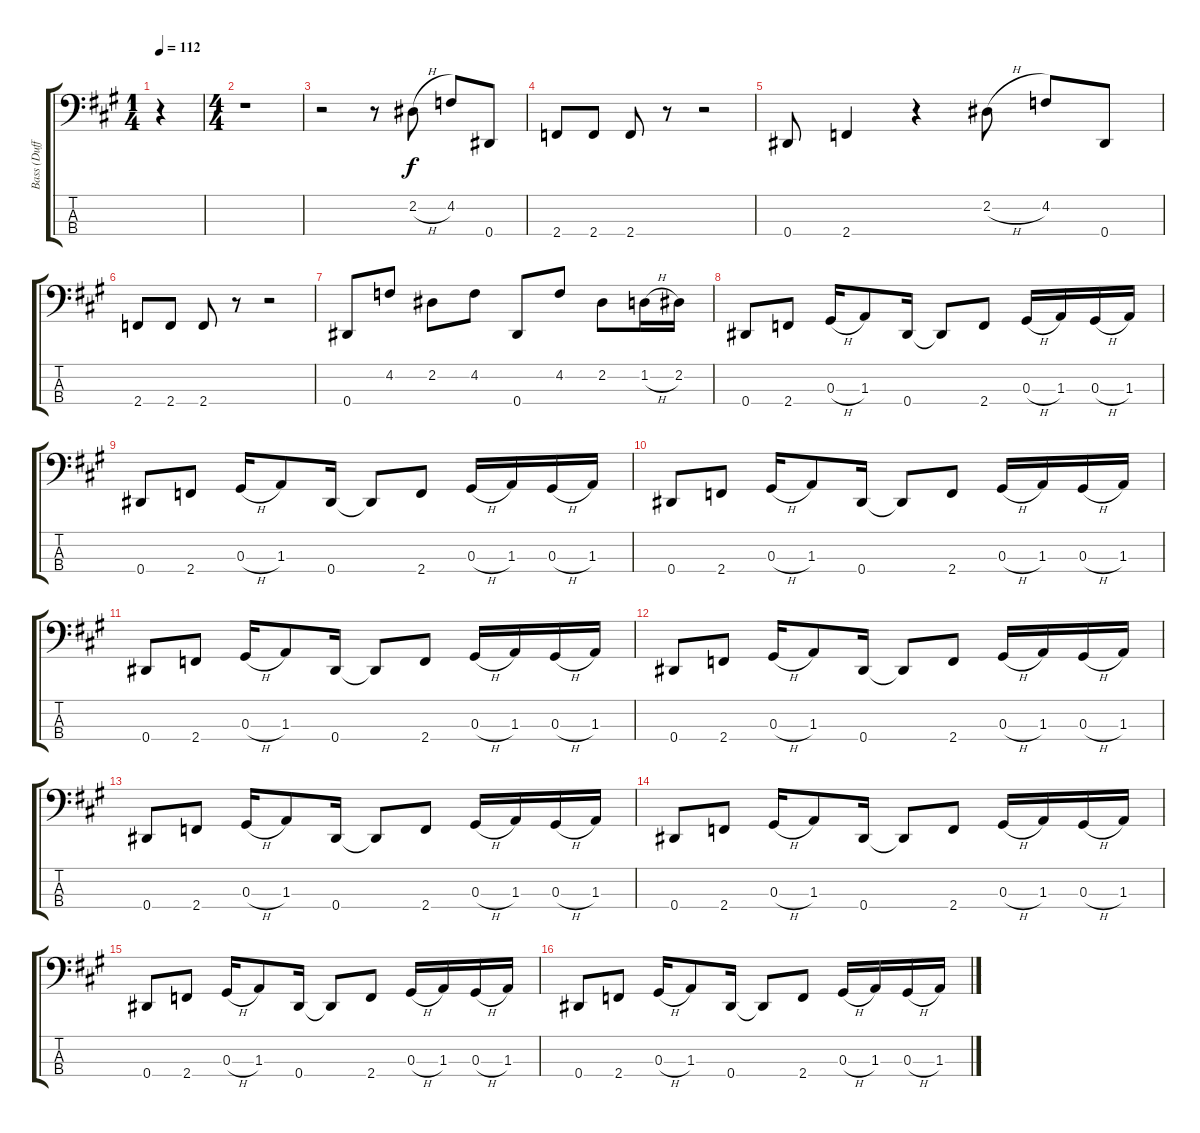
\track ("Bass (Duff)" "Bass (Duff") {instrument electricbasspick}
\staff {score tabs}
\tuning (Gb2 Db2 Ab1 Eb1) {hide}
\ts (1 4)
\tempo 112
\clef f4
\ks f#minor
r.4{dy f instrument electricbasspick} |
\ts (4 4)
r.1 |
r.2 r.8 2.2{h}.8 4.2.8 0.4.8 |
2.4.8 2.4.8 2.4.8 r.8 r.2 |
0.4.8 2.4.4 r.4 2.2{h}.8 4.2.8 0.4.8 |
2.4.8 2.4.8 2.4.8 r.8 r.2 |
0.4.8 4.2.8 2.2.8 4.2.8 0.4.8 4.2.8 2.2.8 1.2{h}.16 2.2.16 |
0.4.8 2.4.8 0.3{h}.16 1.3.8 0.4.16 0.4{t}.8 2.4.8 0.3{h}.16 1.3.16 0.3{h}.16 1.3.16 |
0.4.8 2.4.8 0.3{h}.16 1.3.8 0.4.16 0.4{t}.8 2.4.8 0.3{h}.16 1.3.16 0.3{h}.16 1.3.16 |
0.4.8 2.4.8 0.3{h}.16 1.3.8 0.4.16 0.4{t}.8 2.4.8 0.3{h}.16 1.3.16 0.3{h}.16 1.3.16 |
0.4.8 2.4.8 0.3{h}.16 1.3.8 0.4.16 0.4{t}.8 2.4.8 0.3{h}.16 1.3.16 0.3{h}.16 1.3.16 |
0.4.8 2.4.8 0.3{h}.16 1.3.8 0.4.16 0.4{t}.8 2.4.8 0.3{h}.16 1.3.16 0.3{h}.16 1.3.16 |
0.4.8 2.4.8 0.3{h}.16 1.3.8 0.4.16 0.4{t}.8 2.4.8 0.3{h}.16 1.3.16 0.3{h}.16 1.3.16 |
0.4.8 2.4.8 0.3{h}.16 1.3.8 0.4.16 0.4{t}.8 2.4.8 0.3{h}.16 1.3.16 0.3{h}.16 1.3.16 |
0.4.8 2.4.8 0.3{h}.16 1.3.8 0.4.16 0.4{t}.8 2.4.8 0.3{h}.16 1.3.16 0.3{h}.16 1.3.16 |
0.4.8 2.4.8 0.3{h}.16 1.3.8 0.4.16 0.4{t}.8 2.4.8 0.3{h}.16 1.3.16 0.3{h}.16 1.3.16
